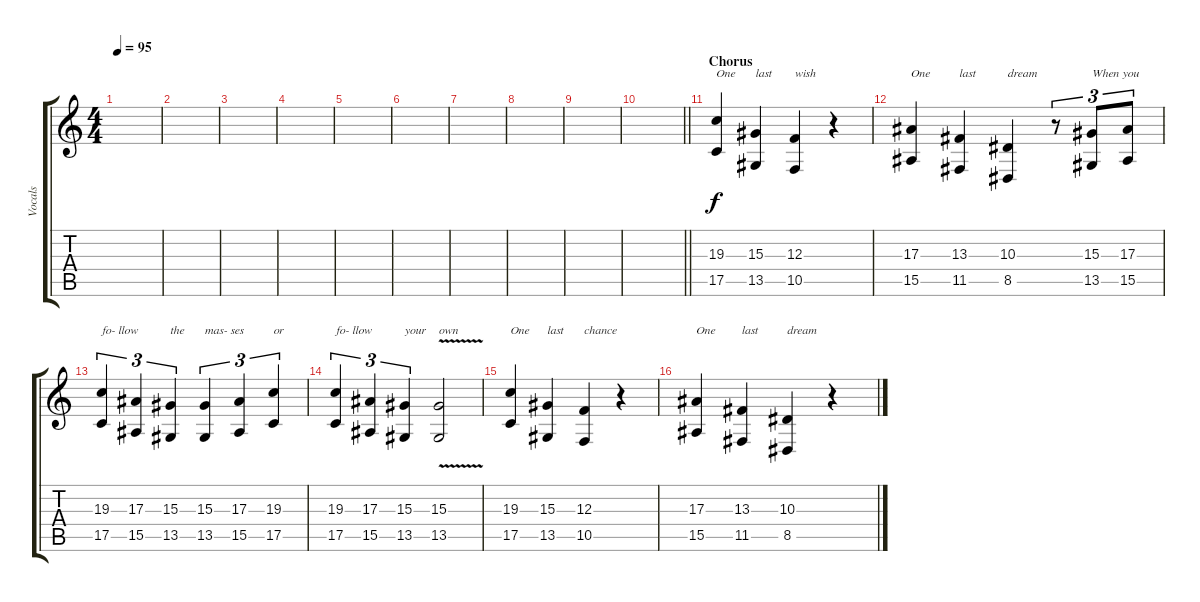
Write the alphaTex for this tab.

\track ("Vocals" "Vocals") {instrument lead2sawtooth}
\staff {score tabs}
\tuning (D4 A3 F3 C3 G2 D2) {hide}
\ts (4 4)
\tempo 95
\clef g2
\ks c
|
|
|
|
|
|
|
|
|
\barLineRight lightlight
|
\section ("" "Chorus")
(19.3 17.5).4{txt "One"} (15.3 13.5).4{txt "last"} (12.3 10.5).4{txt "wish"} r.4 |
(17.3 15.5).4{txt "One"} (13.3 11.5).4{txt "last"} (10.3 8.5).4{txt "dream"} r.8{tu (3 2)} (15.3 13.5).8{tu (3 2) txt "When you"} (17.3 15.5).8{tu (3 2)} |
(19.3 17.5).4{tu (3 2) txt "fo- llow"} (17.3 15.5).4{tu (3 2)} (15.3 13.5).4{tu (3 2) txt "the"} (15.3 13.5).4{tu (3 2) txt "mas- ses"} (17.3 15.5).4{tu (3 2)} (19.3 17.5).4{tu (3 2) txt "or"} |
(19.3 17.5).4{tu (3 2) txt "fo- llow"} (17.3 15.5).4{tu (3 2)} (15.3 13.5).4{tu (3 2) txt "your"} (15.3 13.5{v}).2{txt "own"} |
(19.3 17.5).4{txt "One"} (15.3 13.5).4{txt "last"} (12.3 10.5).4{txt "chance"} r.4 |
(17.3 15.5).4{txt "One"} (13.3 11.5).4{txt "last"} (10.3 8.5).4{txt "dream"} r.4
